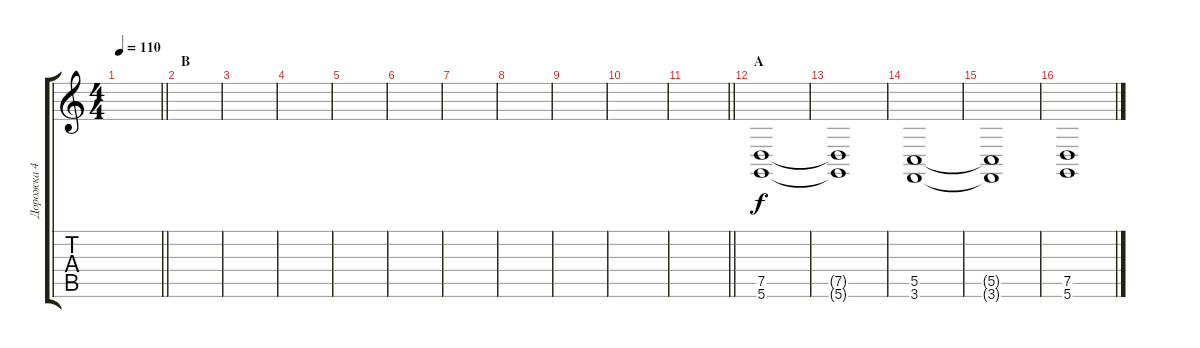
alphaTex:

\track ("Дорожка 4" "Дорожка 4") {instrument choiraahs}
\staff {score tabs}
\tuning (D4 A3 F3 C3 G2 D2) {hide}
\ts (4 4)
\tempo 110
\clef g2
\barLineRight lightlight
\ks c
|
\section ("" "В")
|
|
|
|
|
|
|
|
|
\barLineRight lightlight
|
\section ("" "А")
(7.5 5.6).1 |
(7.5{t} 5.6{t}).1 |
(5.5 3.6).1 |
(5.5{t} 3.6{t}).1 |
(7.5 5.6).1
